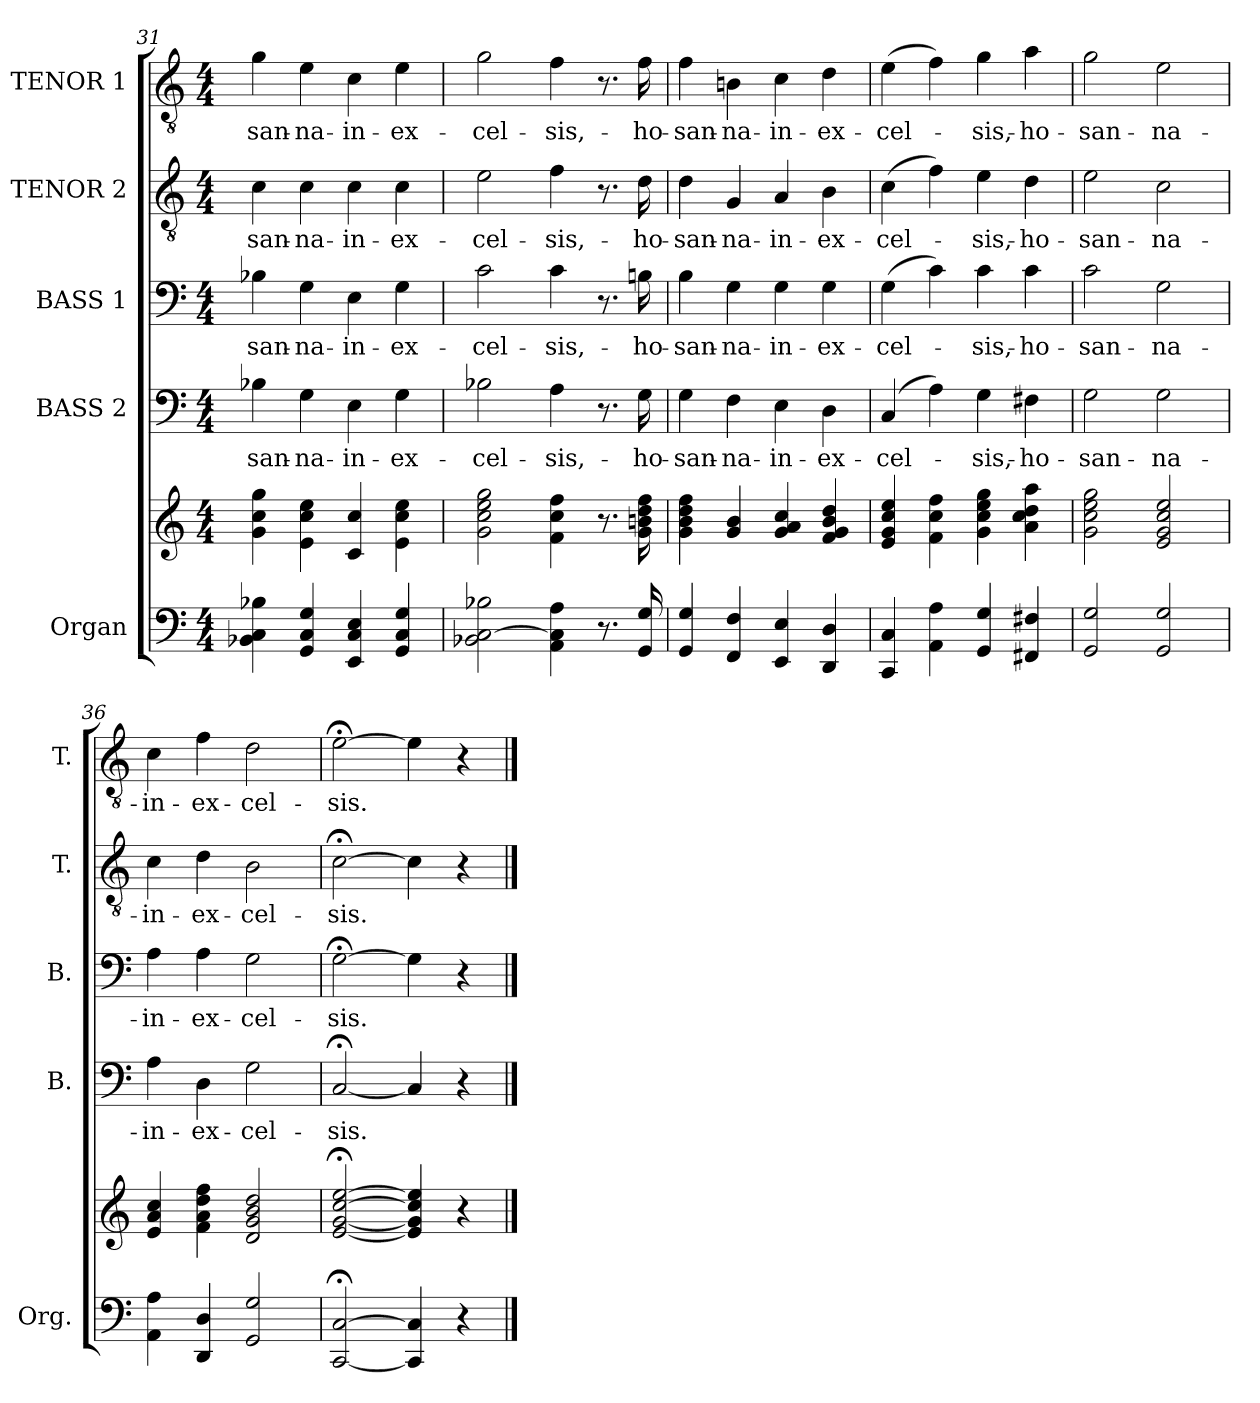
**kern	**kern	**kern	**text	**kern	**text	**kern	**text	**kern	**text
*part5	*part5	*part4	*part4	*part3	*part3	*part2	*part2	*part1	*part1
*staff6	*staff5	*staff4	*staff4	*staff3	*staff3	*staff2	*staff2	*staff1	*staff1
*I"Organ	*	*I"BASS 2	*	*I"BASS 1	*	*I"TENOR 2	*	*I"TENOR 1	*
*I'Org.	*	*I'B.	*	*I'B.	*	*I'T.	*	*I'T.	*
*clefF4	*clefG2	*clefF4	*	*clefF4	*	*clefGv2	*	*clefGv2	*
*	*	*	*	*	*	*ITrd7c12	*	*ITrd7c12	*
*k[]	*k[]	*k[]	*	*k[]	*	*k[]	*	*k[]	*
*C:	*C:	*C:	*	*C:	*	*C:	*	*C:	*
*M4/4	*M4/4	*M4/4	*	*M4/4	*	*M4/4	*	*M4/4	*
=31	=31	=31	=31	=31	=31	=31	=31	=31	=31
!	!	!	!LO:LY:b	!	!LO:LY:b	!	!LO:LY:b	!	!LO:LY:b
4BB-X\ 4C\ 4B-X\	4g\ 4cc\ 4gg\	4B-X\	-san-	4B-X\	-san-	4C\	-san-	4G\	-san-
!	!	!	!LO:LY:b	!	!LO:LY:b	!	!LO:LY:b	!	!LO:LY:b
4GG/ 4C/ 4G/	4e\ 4cc\ 4ee\	4G\	-na-	4G\	-na-	4C\	-na-	4E\	-na-
!	!	!	!LO:LY:b	!	!LO:LY:b	!	!LO:LY:b	!	!LO:LY:b
4EE/ 4C/ 4E/	4c/ 4cc/	4E\	-in-	4E\	-in-	4C\	-in-	4C\	-in-
!	!	!	!LO:LY:b	!	!LO:LY:b	!	!LO:LY:b	!	!LO:LY:b
4GG/ 4C/ 4G/	4e\ 4cc\ 4ee\	4G\	-ex-	4G\	-ex-	4C\	-ex-	4E\	-ex-
!!LO:LB:g=z
=32	=32	=32	=32	=32	=32	=32	=32	=32	=32
!	!	!	!LO:LY:b	!	!LO:LY:b	!	!LO:LY:b	!	!LO:LY:b
2BB-X\ [>2C\ 2B-X\	2g\ 2cc\ 2ee\ 2gg\	2B-X\	-cel-	2c\	-cel-	2E\	-cel-	2G\	-cel-
!	!	!	!LO:LY:b	!	!LO:LY:b	!	!LO:LY:b	!	!LO:LY:b
4AA\ 4C\] 4A\	4f\ 4cc\ 4ff\	4A\	-sis,-	4c\	-sis,-	4F\	-sis,-	4F\	-sis,-
8.r	8.r	8.r	.	8.r	.	8.r	.	8.r	.
!	!	!	!LO:LY:b	!	!LO:LY:b	!	!LO:LY:b	!	!LO:LY:b
16GG/ 16G/	16g\ 16bn\ 16dd\ 16ff\	16G\	-ho-	16Bn\	-ho-	16D\	-ho-	16F\	-ho-
=33	=33	=33	=33	=33	=33	=33	=33	=33	=33
!	!	!	!LO:LY:b	!	!LO:LY:b	!	!LO:LY:b	!	!LO:LY:b
4GG/ 4G/	4g\ 4b\ 4dd\ 4ff\	4G\	-san-	4B\	-san-	4D\	-san-	4F\	-san-
!	!	!	!LO:LY:b	!	!LO:LY:b	!	!LO:LY:b	!	!LO:LY:b
4FF/ 4F/	4g/ 4b/	4F\	-na-	4G\	-na-	4GG/	-na-	4BBn\	-na-
!	!	!	!LO:LY:b	!	!LO:LY:b	!	!LO:LY:b	!	!LO:LY:b
4EE/ 4E/	4g/ 4a/ 4cc/	4E\	-in-	4G\	-in-	4AA/	-in-	4C\	-in-
!	!	!	!LO:LY:b	!	!LO:LY:b	!	!LO:LY:b	!	!LO:LY:b
4DD/ 4D/	4f/ 4g/ 4b/ 4dd/	4D\	-ex-	4G\	-ex-	4BB\	-ex-	4D\	-ex-
=34	=34	=34	=34	=34	=34	=34	=34	=34	=34
!	!	!	!LO:LY:b	!	!LO:LY:b	!	!LO:LY:b	!	!LO:LY:b
4CC/ 4C/	4e/ 4g/ 4cc/ 4ee/	(4C/	-cel-	(>4G\	-cel-	(>4C\	-cel-	(>4E\	-cel-
4AA\ 4A\	4f\ 4cc\ 4ff\	4A\)	.	4c\)	.	4F\)	.	4F\)	.
!	!	!	!LO:LY:b	!	!LO:LY:b	!	!LO:LY:b	!	!LO:LY:b
4GG/ 4G/	4g\ 4cc\ 4ee\ 4gg\	4G\	-sis,-	4c\	-sis,-	4E\	-sis,-	4G\	-sis,-
!	!	!	!LO:LY:b	!	!LO:LY:b	!	!LO:LY:b	!	!LO:LY:b
4FF#X/ 4F#X/	4a\ 4cc\ 4dd\ 4aa\	4F#X\	-ho-	4c\	-ho-	4D\	-ho-	4A\	-ho-
=35	=35	=35	=35	=35	=35	=35	=35	=35	=35
!	!	!	!LO:LY:b	!	!LO:LY:b	!	!LO:LY:b	!	!LO:LY:b
2GG/ 2G/	2g\ 2cc\ 2ee\ 2gg\	2G\	-san-	2c\	-san-	2E\	-san-	2G\	-san-
!	!	!	!LO:LY:b	!	!LO:LY:b	!	!LO:LY:b	!	!LO:LY:b
2GG/ 2G/	2e/ 2g/ 2cc/ 2ee/	2G\	-na-	2G\	-na-	2C\	-na-	2E\	-na-
=36	=36	=36	=36	=36	=36	=36	=36	=36	=36
!	!	!	!LO:LY:b	!	!LO:LY:b	!	!LO:LY:b	!	!LO:LY:b
4AA\ 4A\	4e/ 4a/ 4cc/	4A\	-in-	4A\	-in-	4C\	-in-	4C\	-in-
!	!	!	!LO:LY:b	!	!LO:LY:b	!	!LO:LY:b	!	!LO:LY:b
4DD/ 4D/	4f\ 4a\ 4dd\ 4ff\	4D\	-ex-	4A\	-ex-	4D\	-ex-	4F\	-ex-
!	!	!	!LO:LY:b	!	!LO:LY:b	!	!LO:LY:b	!	!LO:LY:b
2GG/ 2G/	2d/ 2g/ 2b/ 2dd/	2G\	-cel-	2G\	-cel-	2BB\	-cel-	2D\	-cel-
=37	=37	=37	=37	=37	=37	=37	=37	=37	=37
!	!	!	!LO:LY:b	!	!LO:LY:b	!	!LO:LY:b	!	!LO:LY:b
[<2CC/; [>2C/;	[<2e/; [<2g/; [>2cc/; [>2ee/;	[<2C;/	-sis.	[>2G;<\	-sis.	[>2C;<\	-sis.	[>2E;<\	-sis.
4CC/] 4C/]	4e/] 4g/] 4cc/] 4ee/]	4C/]	.	4G\]	.	4C\]	.	4E\]	.
4r	4r	4r	.	4r	.	4r	.	4r	.
==	==	==	==	==	==	==	==	==	==
*-	*-	*-	*-	*-	*-	*-	*-	*-	*-
